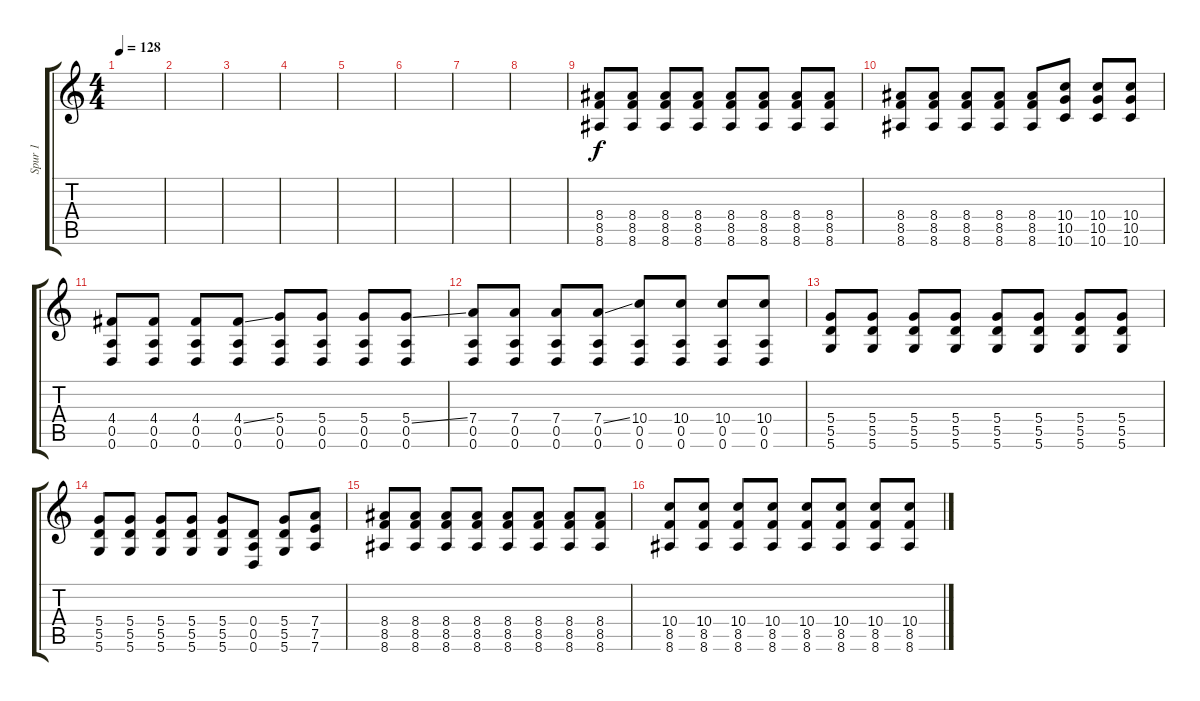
\track ("Spur 1" "Spur 1") {instrument distortionguitar}
\staff {score tabs}
\tuning (E4 B3 G3 D3 A2 D2) {hide}
\ts (4 4)
\tempo 128
\clef g2
\ks c
|
|
|
|
|
|
|
|
(8.4 8.5 8.6).8{volume 13 instrument distortionguitar} (8.4 8.5 8.6).8 (8.4 8.5 8.6).8 (8.4 8.5 8.6).8 (8.4 8.5 8.6).8 (8.4 8.5 8.6).8 (8.4 8.5 8.6).8 (8.4 8.5 8.6).8 |
(8.4 8.5 8.6).8 (8.4 8.5 8.6).8 (8.4 8.5 8.6).8 (8.4 8.5 8.6).8 (8.4 8.5 8.6).8 (10.4 10.5 10.6).8 (10.4 10.5 10.6).8 (10.4 10.5 10.6).8 |
(4.4 0.5 0.6).8 (4.4 0.5 0.6).8 (4.4 0.5 0.6).8 (4.4{ss} 0.5 0.6).8 (5.4 0.5 0.6).8 (5.4 0.5 0.6).8 (5.4 0.5 0.6).8 (5.4{ss} 0.5 0.6).8 |
(7.4 0.5 0.6).8 (7.4 0.5 0.6).8 (7.4 0.5 0.6).8 (7.4{ss} 0.5 0.6).8 (10.4 0.5 0.6).8 (10.4 0.5 0.6).8 (10.4 0.5 0.6).8 (10.4 0.5 0.6).8 |
(5.4 5.5 5.6).8 (5.4 5.5 5.6).8 (5.4 5.5 5.6).8 (5.4 5.5 5.6).8 (5.4 5.5 5.6).8 (5.4 5.5 5.6).8 (5.4 5.5 5.6).8 (5.4 5.5 5.6).8 |
(5.4 5.5 5.6).8 (5.4 5.5 5.6).8 (5.4 5.5 5.6).8 (5.4 5.5 5.6).8 (5.4 5.5 5.6).8 (0.4 0.5 0.6).8 (5.4 5.5 5.6).8 (7.4 7.5 7.6).8 |
(8.4 8.5 8.6).8 (8.4 8.5 8.6).8 (8.4 8.5 8.6).8 (8.4 8.5 8.6).8 (8.4 8.5 8.6).8 (8.4 8.5 8.6).8 (8.4 8.5 8.6).8 (8.4 8.5 8.6).8 |
(10.4 8.5 8.6).8 (10.4 8.5 8.6).8 (10.4 8.5 8.6).8 (10.4 8.5 8.6).8 (10.4 8.5 8.6).8 (10.4 8.5 8.6).8 (10.4 8.5 8.6).8 (10.4 8.5 8.6).8
